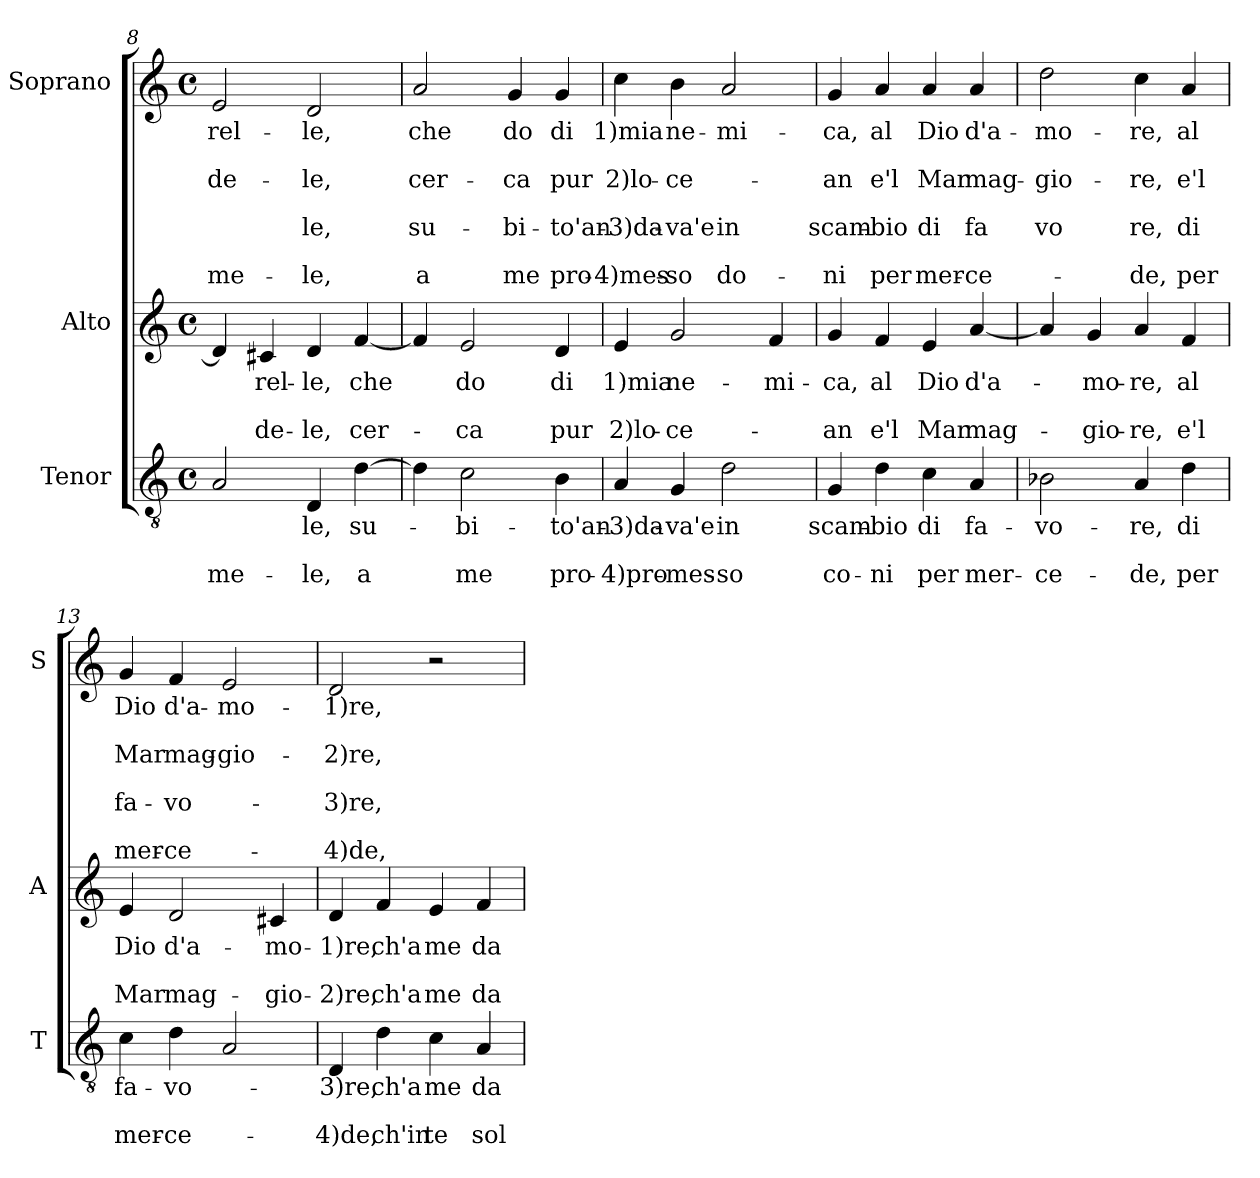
**kern	**text	**text	**text	**kern	**text	**text	**text	**kern	**text	**text	**text	**text	**text	**text	**text
*part3	*part3	*part3	*part3	*part2	*part2	*part2	*part2	*part1	*part1	*part1	*part1	*part1	*part1	*part1	*part1
*staff3	*staff3	*staff3	*staff3	*staff2	*staff2	*staff2	*staff2	*staff1	*staff1	*staff1	*staff1	*staff1	*staff1	*staff1	*staff1
*I"Tenor	*	*	*	*I"Alto	*	*	*	*I"Soprano	*	*	*	*	*	*	*
*I'T	*	*	*	*I'A	*	*	*	*I'S	*	*	*	*	*	*	*
*clefGv2	*	*	*	*clefG2	*	*	*	*clefG2	*	*	*	*	*	*	*
*k[]	*	*	*	*k[]	*	*	*	*k[]	*	*	*	*	*	*	*
*C:	*	*	*	*C:	*	*	*	*C:	*	*	*	*	*	*	*
*M4/4	*	*	*	*M4/4	*	*	*	*M4/4	*	*	*	*	*	*	*
*met(c)	*	*	*	*met(c)	*	*	*	*met(c)	*	*	*	*	*	*	*
=8	=8	=8	=8	=8	=8	=8	=8	=8	=8	=8	=8	=8	=8	=8	=8
!	!	!	!LO:LY:b	!	!	!	!	!	!LO:LY:b	!	!LO:LY:b	!	!	!	!LO:LY:b
2A/	.	.	me-	4d/]	.	.	.	2e/	-rel-	.	-de-	.	.	.	me-
!	!	!	!	!	!LO:LY:b	!	!LO:LY:b	!	!	!	!	!	!	!	!
.	.	.	.	4c#X/	-rel-	.	-de-	.	.	.	.	.	.	.	.
!	!LO:LY:b	!	!LO:LY:b	!	!LO:LY:b	!	!LO:LY:b	!	!LO:LY:b	!	!LO:LY:b	!	!LO:LY:b	!	!LO:LY:b
4D/	-le,	.	-le,	4d/	-le,	.	-le,	2d/	-le,	.	-le,	.	-le,	.	-le,
!	!LO:LY:b	!	!LO:LY:b	!	!LO:LY:b	!	!LO:LY:b	!	!	!	!	!	!	!	!
[4d\	su-	.	a	[4f/	che	.	cer-	.	.	.	.	.	.	.	.
=9	=9	=9	=9	=9	=9	=9	=9	=9	=9	=9	=9	=9	=9	=9	=9
!	!	!	!	!	!	!	!	!	!LO:LY:b	!	!LO:LY:b	!	!LO:LY:b	!	!LO:LY:b
4d\]	.	.	.	4f/]	.	.	.	2a/	che	.	cer-	.	su-	.	a
!	!LO:LY:b	!	!LO:LY:b	!	!LO:LY:b	!	!LO:LY:b	!	!	!	!	!	!	!	!
2c\	-bi-	.	me	2e/	do	.	-ca	.	.	.	.	.	.	.	.
!	!	!	!	!	!	!	!	!	!LO:LY:b	!	!LO:LY:b	!	!LO:LY:b	!	!LO:LY:b
.	.	.	.	.	.	.	.	4g/	do	.	-ca	.	-bi-	.	me
!	!LO:LY:b	!	!LO:LY:b	!	!LO:LY:b	!	!LO:LY:b	!	!LO:LY:b	!	!LO:LY:b	!	!LO:LY:b	!	!LO:LY:b
4B\	-to'an-	.	pro-	4d/	di	.	pur	4g/	di	.	pur	.	-to'an-	.	pro-
!!LO:PB:g=z
=10	=10	=10	=10	=10	=10	=10	=10	=10	=10	=10	=10	=10	=10	=10	=10
!	!LO:LY:b	!	!LO:LY:b	!	!LO:LY:b	!	!LO:LY:b	!	!LO:LY:b	!	!LO:LY:b	!	!LO:LY:b	!	!LO:LY:b
4A/	-3)da-	.	-4)pro-	4e/	1)mia	.	2)lo-	4cc\	1)mia	.	2)lo-	.	-3)da-	.	-4)mes-
!	!LO:LY:b	!	!LO:LY:b	!	!LO:LY:b	!	!LO:LY:b	!	!LO:LY:b	!	!LO:LY:b	!	!LO:LY:b	!	!LO:LY:b
4G/	-va'e	.	-mes-	2g/	ne-	.	-ce-	4b\	ne-	.	-ce-	.	-va'e	.	-so
!	!LO:LY:b	!	!LO:LY:b	!	!	!	!	!	!LO:LY:b	!	!	!	!LO:LY:b	!	!LO:LY:b
2d\	in	.	-so	.	.	.	.	2a/	-mi-	.	.	.	in	.	do-
!	!	!	!	!	!LO:LY:b	!	!	!	!	!	!	!	!	!	!
.	.	.	.	4f/	-mi-	.	.	.	.	.	.	.	.	.	.
=11	=11	=11	=11	=11	=11	=11	=11	=11	=11	=11	=11	=11	=11	=11	=11
!	!LO:LY:b	!	!LO:LY:b	!	!LO:LY:b	!	!LO:LY:b	!	!LO:LY:b	!	!LO:LY:b	!	!LO:LY:b	!	!LO:LY:b
4G/	scam-	.	co-	4g/	-ca,	.	-an	4g/	-ca,	.	-an	.	scam-	.	-ni
!	!LO:LY:b	!	!LO:LY:b	!	!LO:LY:b	!	!LO:LY:b	!	!LO:LY:b	!	!LO:LY:b	!	!LO:LY:b	!	!LO:LY:b
4d\	-bio	.	-ni	4f/	al	.	e'l	4a/	al	.	e'l	.	-bio	.	per
!	!LO:LY:b	!	!LO:LY:b	!	!LO:LY:b	!	!LO:LY:b	!	!LO:LY:b	!	!LO:LY:b	!	!LO:LY:b	!	!LO:LY:b
4c\	di	.	per	4e/	Dio	.	Mar	4a/	Dio	.	Mar	.	di	.	mer-
!	!LO:LY:b	!	!LO:LY:b	!	!LO:LY:b	!	!LO:LY:b	!	!LO:LY:b	!	!LO:LY:b	!	!LO:LY:b	!	!LO:LY:b
4A/	fa-	.	mer-	[4a/	d'a-	.	mag-	4a/	d'a-	.	mag-	.	fa	.	-ce-
=12	=12	=12	=12	=12	=12	=12	=12	=12	=12	=12	=12	=12	=12	=12	=12
!	!LO:LY:b	!	!LO:LY:b	!	!	!	!	!	!LO:LY:b	!	!LO:LY:b	!	!LO:LY:b	!	!
2B-X\	-vo-	.	-ce-	4a/]	.	.	.	2dd\	-mo-	.	-gio-	.	vo	.	.
!	!	!	!	!	!LO:LY:b	!	!LO:LY:b	!	!	!	!	!	!	!	!
.	.	.	.	4g/	-mo-	.	-gio-	.	.	.	.	.	.	.	.
!	!LO:LY:b	!	!LO:LY:b	!	!LO:LY:b	!	!LO:LY:b	!	!LO:LY:b	!	!LO:LY:b	!	!LO:LY:b	!	!LO:LY:b
4A/	-re,	.	-de,	4a/	-re,	.	-re,	4cc\	-re,	.	-re,	.	re,	.	-de,
!	!LO:LY:b	!	!LO:LY:b	!	!LO:LY:b	!	!LO:LY:b	!	!LO:LY:b	!	!LO:LY:b	!	!LO:LY:b	!	!LO:LY:b
4d\	di	.	per	4f/	al	.	e'l	4a/	al	.	e'l	.	di	.	per
=13	=13	=13	=13	=13	=13	=13	=13	=13	=13	=13	=13	=13	=13	=13	=13
!	!LO:LY:b	!	!LO:LY:b	!	!LO:LY:b	!	!LO:LY:b	!	!LO:LY:b	!	!LO:LY:b	!	!LO:LY:b	!	!LO:LY:b
4c\	fa-	.	mer-	4e/	Dio	.	Mar	4g/	Dio	.	Mar	.	fa-	.	mer-
!	!LO:LY:b	!	!LO:LY:b	!	!LO:LY:b	!	!LO:LY:b	!	!LO:LY:b	!	!LO:LY:b	!	!LO:LY:b	!	!LO:LY:b
4d\	-vo-	.	-ce-	2d/	d'a-	.	mag-	4f/	d'a-	.	mag-	.	-vo-	.	-ce-
!	!	!	!	!	!	!	!	!	!LO:LY:b	!	!LO:LY:b	!	!	!	!
2A/	.	.	.	.	.	.	.	2e/	-mo-	.	-gio-	.	.	.	.
!	!	!	!	!	!LO:LY:b	!	!LO:LY:b	!	!	!	!	!	!	!	!
.	.	.	.	4c#X/	-mo-	.	-gio-	.	.	.	.	.	.	.	.
!!LO:LB:g=z
=14	=14	=14	=14	=14	=14	=14	=14	=14	=14	=14	=14	=14	=14	=14	=14
!	!LO:LY:b	!	!LO:LY:b	!	!LO:LY:b	!	!LO:LY:b	!	!LO:LY:b	!	!LO:LY:b	!	!LO:LY:b	!	!LO:LY:b
4D/	-3)re,	.	-4)de,	4d/	-1)re,	.	-2)re,	2d/	-1)re,	.	-2)re,	.	-3)re,	.	-4)de,
!	!LO:LY:b	!	!LO:LY:b	!	!LO:LY:b	!	!LO:LY:b	!	!	!	!	!	!	!	!
4d\	ch'a	.	ch'in	4f/	ch'a	.	ch'a	.	.	.	.	.	.	.	.
!	!LO:LY:b	!	!LO:LY:b	!	!LO:LY:b	!	!LO:LY:b	!	!	!	!	!	!	!	!
4c\	me	.	te	4e/	me	.	me	2r	.	.	.	.	.	.	.
!	!LO:LY:b	!	!LO:LY:b	!	!LO:LY:b	!	!LO:LY:b	!	!	!	!	!	!	!	!
4A/	da	.	sol	4f/	da	.	da	.	.	.	.	.	.	.	.
=	=	=	=	=	=	=	=	=	=	=	=	=	=	=	=
*-	*-	*-	*-	*-	*-	*-	*-	*-	*-	*-	*-	*-	*-	*-	*-
